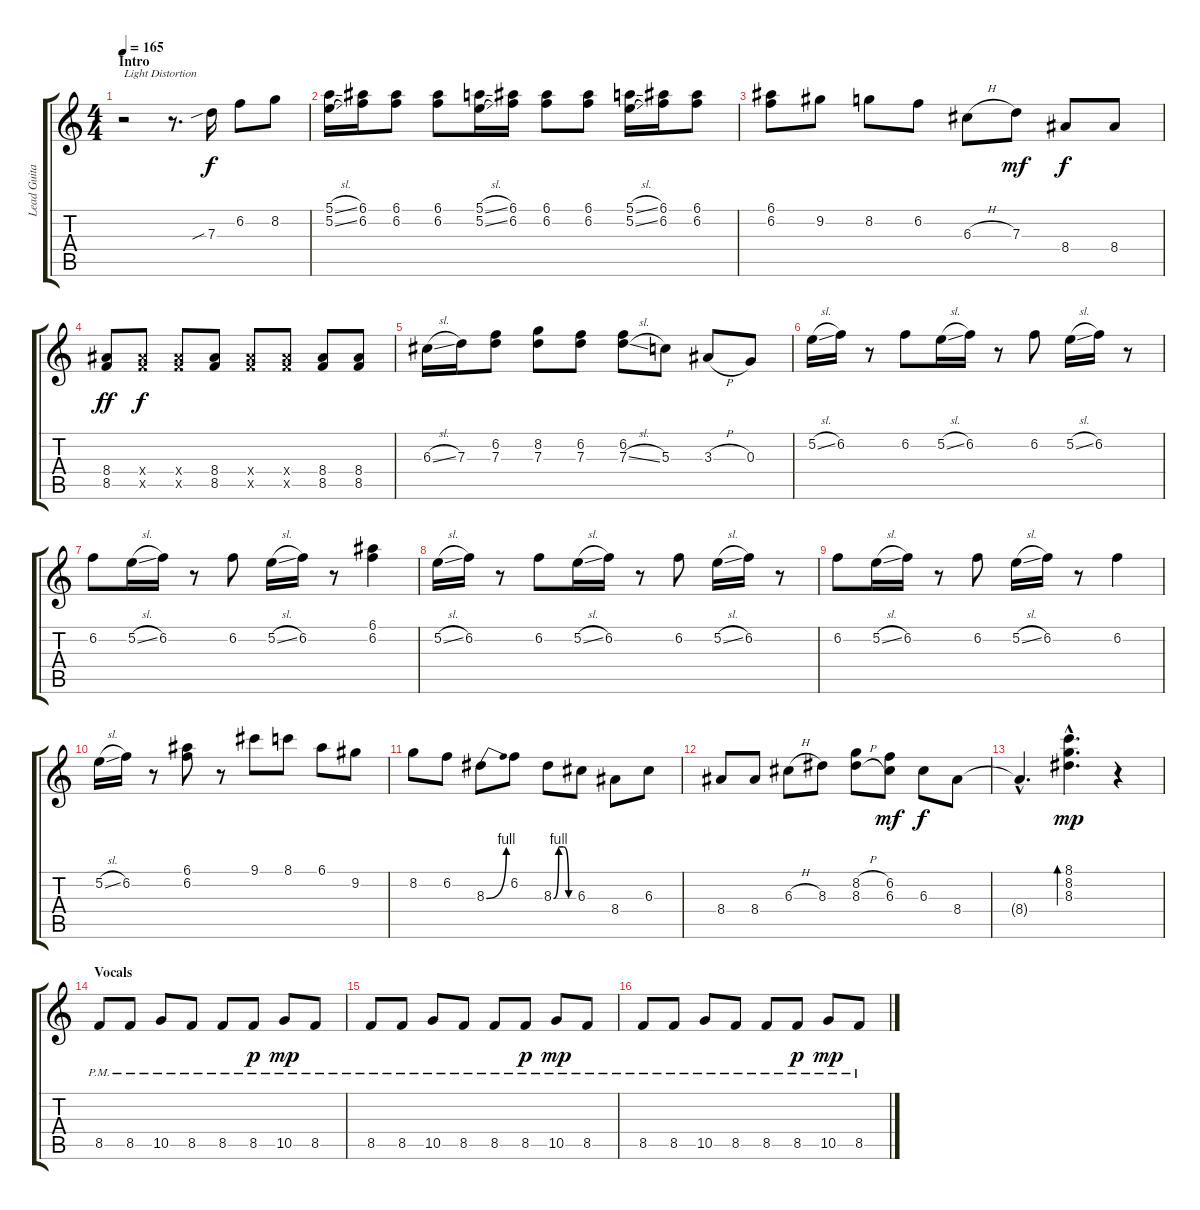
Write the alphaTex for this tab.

\track ("Lead Guitar" "Lead Guita") {instrument distortionguitar}
\staff {score tabs}
\tuning (E4 B3 G3 D3 A2 E2) {hide}
\ts (4 4)
\section ("" "Intro")
\tempo 165
\clef g2
\ks c
r.2{txt "Light Distortion" dy f volume 12 instrument distortionguitar} r.8{d} 7.3{sib}.16 6.2.8 8.2.8 |
(5.1{sl} 5.2{sl}).16 (6.1 6.2).16 (6.1 6.2).8 (6.1 6.2).8 (5.1{sl} 5.2{sl}).16 (6.1 6.2).16 (6.1 6.2).8 (6.1 6.2).8 (5.1{sl} 5.2{sl}).16 (6.1 6.2).16 (6.1 6.2).8 |
(6.1 6.2).8 9.2.8 8.2.8 6.2.8 6.3{h}.8 7.3.8{dy mf} 8.4.8{dy f} 8.4.8 |
(8.4 8.5).8{dy ff} (8.4{x} 8.5{x}).8{dy f} (8.4{x} 8.5{x}).8 (8.4 8.5).8 (8.4{x} 8.5{x}).8 (8.4{x} 8.5{x}).8 (8.4 8.5).8 (8.4 8.5).8 |
6.3{sl}.16 7.3.16 (6.2 7.3).8 (8.2 7.3).8 (6.2 7.3).8 (6.2 7.3{sl}).8 5.3.8 3.3{h}.8 0.3.8 |
5.2{sl}.16 6.2.16 r.8 6.2.8 5.2{sl}.16 6.2.16 r.8 6.2.8 5.2{sl}.16 6.2.16 r.8 |
6.2.8 5.2{sl}.16 6.2.16 r.8 6.2.8 5.2{sl}.16 6.2.16 r.8 (6.1 6.2).4 |
5.2{sl}.16 6.2.16 r.8 6.2.8 5.2{sl}.16 6.2.16 r.8 6.2.8 5.2{sl}.16 6.2.16 r.8 |
6.2.8 5.2{sl}.16 6.2.16 r.8 6.2.8 5.2{sl}.16 6.2.16 r.8 6.2.4 |
5.2{sl}.16 6.2.16 r.8 (6.1 6.2).8 r.8 9.1.8 8.1.8 6.1.8 9.2.8 |
8.2.8 6.2.8 8.3{be (bend 0 0 60 4)}.8 6.2.8 8.3{be (custom 0 0 15 4 30 4 45 0 60 0)}.8 6.3.8 8.4.8 6.3.8 |
8.4.8 8.4.8 6.3{h}.8 8.3.8 (8.2{h} 8.3{h}).8 (6.2 6.3).8{dy mf} 6.3.8{dy f} 8.4.8 |
8.4{hac t}.4{d} (8.1{hac} 8.2{hac} 8.3{hac}).4{d bd 240 dy mp} r.4 |
\section ("" "Vocals")
8.5{pm}.8 8.5{pm}.8 10.5{pm}.8 8.5{pm}.8 8.5{pm}.8 8.5{pm}.8{dy p} 10.5{pm}.8{dy mp} 8.5{pm}.8 |
8.5{pm}.8 8.5{pm}.8 10.5{pm}.8 8.5{pm}.8 8.5{pm}.8 8.5{pm}.8{dy p} 10.5{pm}.8{dy mp} 8.5{pm}.8 |
8.5{pm}.8 8.5{pm}.8 10.5{pm}.8 8.5{pm}.8 8.5{pm}.8 8.5{pm}.8{dy p} 10.5{pm}.8{dy mp} 8.5{pm}.8
